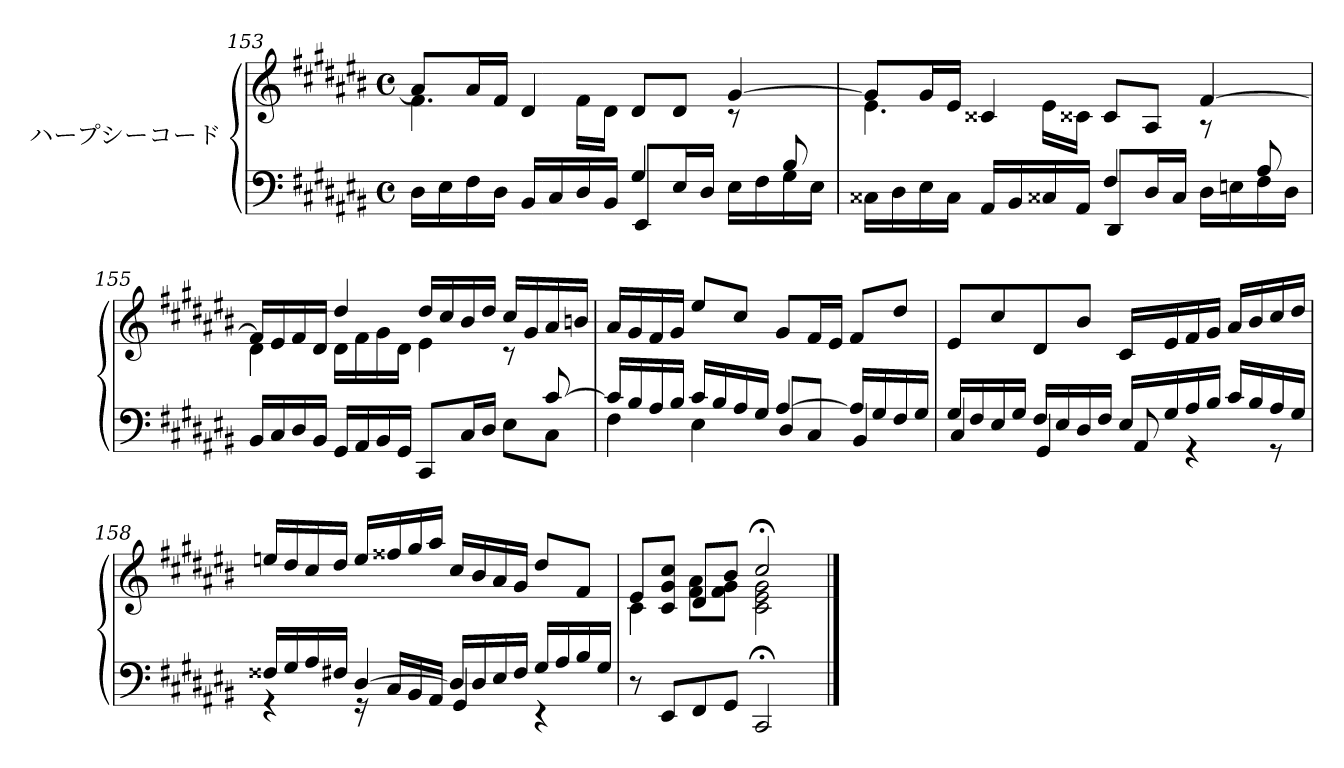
**kern	**kern
*part1	*part1
*staff2	*staff1
*I"ハープシーコード	*
*clefF4	*clefG2
*k[f#c#g#d#a#e#b#]	*k[f#c#g#d#a#e#b#]
*M4/4	*M4/4
*met(c)	*met(c)
=153	=153
*^	*^
2ryy	16D#\LL	8a#/L]	4.f#\
.	16E#\	.	.
.	16F#\	16a#/L	.
.	16D#\JJ	16f#/JJ	.
.	16BB#/LL	4d#/	.
.	16C#/	.	.
.	16D#/	.	16f#\LL
.	16BB#/JJ	.	16d#\JJ
4G#/	8EE#/L	8d#/L	4ryy
.	16E#/L	8d#/J	.
.	16D#/JJ	.	.
8ryy	16E#\LL	[4g#/	8r
.	16F#\	.	.
8B#/	16G#\	.	8ryy
.	16E#\JJ	.	.
!!LO:PB:g=z	!!
=154	=154	=154	=154
2ryy	16C##X\LL	8g#/L]	4.e#\
.	16D#\	.	.
.	16E#\	16g#/L	.
.	16C##\JJ	16e#/JJ	.
.	16AA#/LL	4c##X/	.
.	16BB#/	.	.
.	16C##X/	.	16e#\LL
.	16AA#/JJ	.	16c##X\JJ
4F#/	8DD#/L	8c##/L	4ryy
.	16D#/L	8A#/J	.
.	16C##/JJ	.	.
8ryy	16D#\LL	[4f#/	8r
.	16En\	.	.
8A#/	16F#\	.	8ryy
.	16D#\JJ	.	.
=155	=155	=155	=155
2..ryy	16BB#/LL	16f#/LL]	4d#\
.	16C#/	16e#/	.
.	16D#/	16f#/	.
.	16BB#/JJ	16d#/JJ	.
.	16GG#/LL	4dd#/	16d#\LL
.	16AA#/	.	16f#\
.	16BB#/	.	16g#\
.	16GG#/JJ	.	16d#\JJ
.	8CC#/L	16dd#/LL	4e#\
.	.	16cc#/	.
.	16C#/L	16b#/	.
.	16D#/JJ	16dd#/JJ	.
.	8E#\L	16cc#/LL	8r
.	.	16g#/	.
[8c#/	8C#\J	16a#/	8ryy
.	.	16bn/JJ	.
*	*	*v	*v
!!LO:LB:g=z
=156	=156	=156
16c#/LL]	4F#\	16a#/LL
16B#/	.	16g#/
16A#/	.	16f#/
16B#/JJ	.	16g#/JJ
16c#/LL	4E#\	8ee#/L
16B#/	.	.
16A#/	.	8cc#/J
16G#/JJ	.	.
[4A#/	8D#/L	8g#/L
.	8C#/J	16f#/L
.	.	16e#/JJ
16A#/LL]	4BB#/	8f#/L
16G#/	.	.
16F#/	.	8dd#/J
16G#/JJ	.	.
=157	=157	=157
16G#/LL	4C#/	8e#/L
16F#/	.	.
16E#/	.	8cc#/
16G#/JJ	.	.
16F#/LL	4GG#/	8d#/
16E#/	.	.
16D#/	.	8b#/J
16F#/JJ	.	.
16E#/LL	8AA#/	16c#/LL
16G#/	.	16e#/
16A#/	4r	16f#/
16B#/JJ	.	16g#/JJ
16c#/LL	.	16a#/LL
16B#/	.	16b#/
16A#/	8r	16cc#/
16G#/JJ	.	16dd#/JJ
!!LO:LB:g=z
=158	=158	=158
16F##X/LL	4r	16een/LL
16G#/	.	16dd#/
16A#/	.	16cc#/
16F#X/JJ	.	16dd#/JJ
[4D#/	16r	16ee/LL
.	16C#/LL	16ff##X/
.	16BB#/	16gg#/
.	16AA#/JJ	16aa#/JJ
16D#/LL]	4GG#/	16cc#/LL
16D#/	.	16b#/
16E#/	.	16a#/
16F#/JJ	.	16g#/JJ
16G#/LL	4r	8dd#/L
16A#/	.	.
16B#/	.	8f#/J
16G#/JJ	.	.
*v	*v	*
=159	=159
*	*^
8r	8e#/L	4c#\
8EE#/L	8c#/ 8g#/ 8cc#/J	.
8FF#/	8d#/L	8f#\ 8a#\L
8GG#/J	8b#/J	8f#\ 8g#\J
2CC#;/	2cc#;</	2c#\ 2e#\ 2g#\
*	*v	*v
==	==
*-	*-
